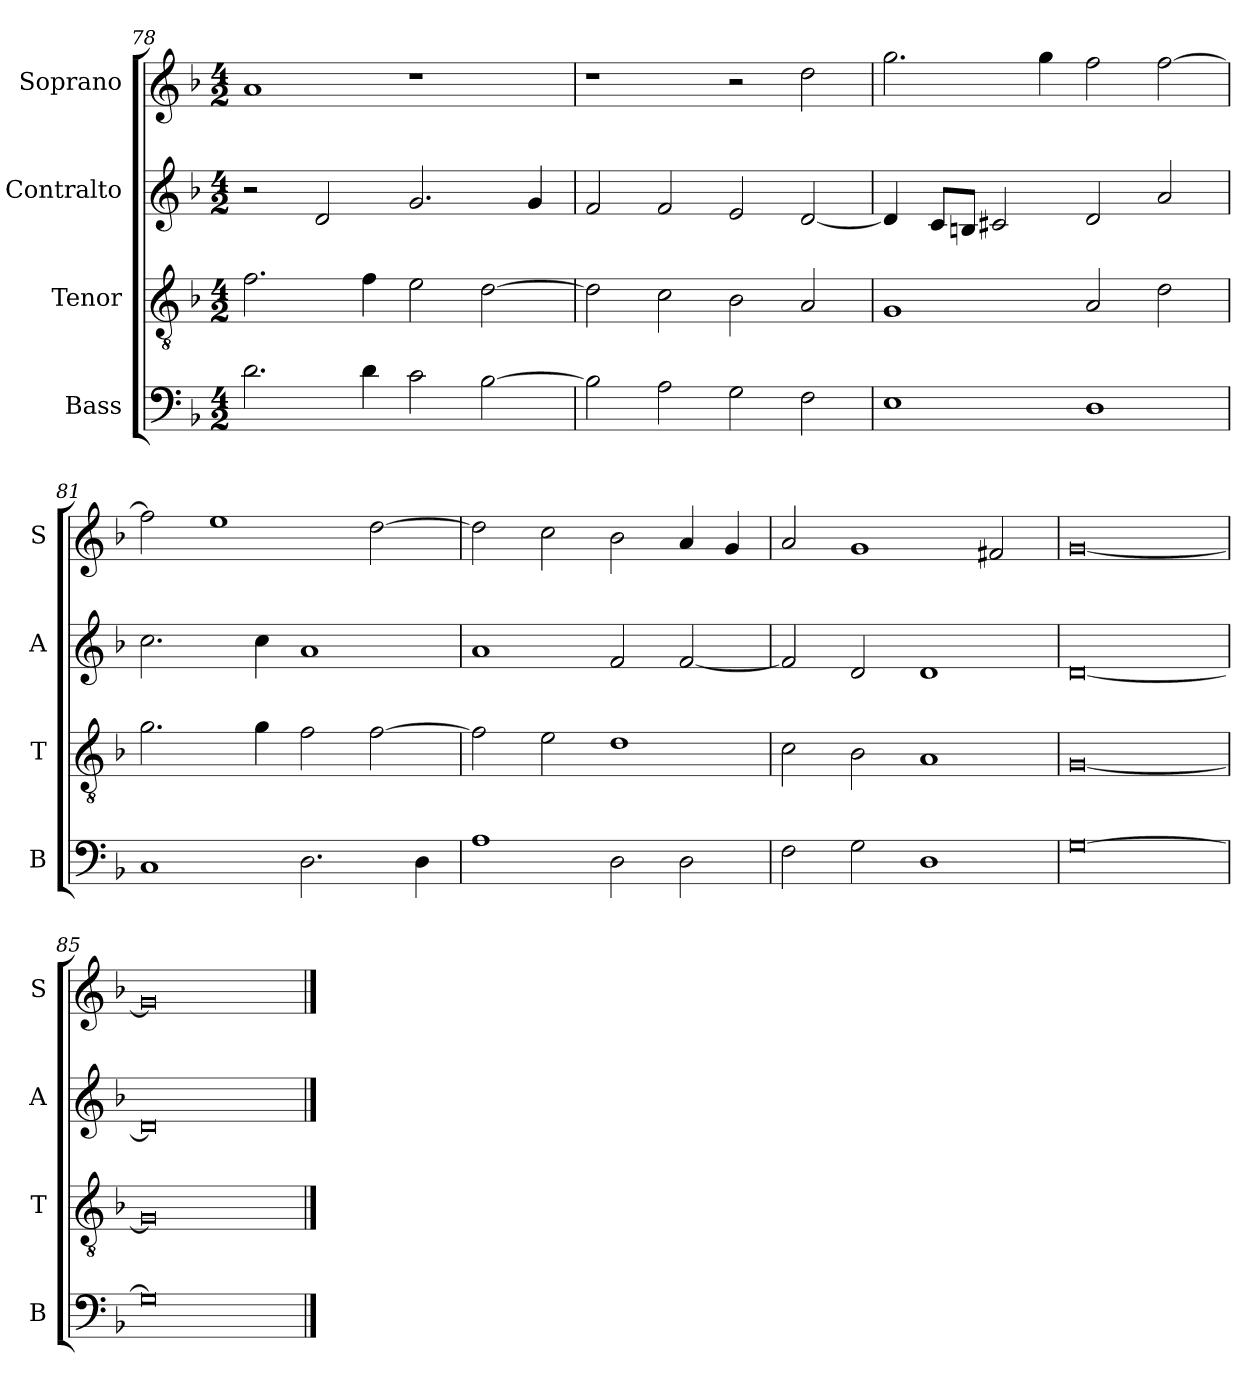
**kern	**kern	**kern	**kern
*part4	*part3	*part2	*part1
*staff4	*staff3	*staff2	*staff1
*I"Bass	*I"Tenor	*I"Contralto	*I"Soprano
*I'B	*I'T	*I'A	*I'S
*clefF4	*clefGv2	*clefG2	*clefG2
*k[b-]	*k[b-]	*k[b-]	*k[b-]
*G:dor	*G:dor	*G:dor	*G:dor
*M4/2	*M4/2	*M4/2	*M4/2
=78	=78	=78	=78
2.d	2.f	2r	1a
.	.	2d	.
4d	4f	.	.
2c	2e	2.g	1r
[2B-	[2d	.	.
.	.	4g	.
=79	=79	=79	=79
2B-]	2d]	2f	1r
2A	2c	2f	.
2G	2B-	2e	2r
2F	2A	[2d	2dd
=80	=80	=80	=80
1E	1G	4d]	2.gg
.	.	8c/L	.
.	.	8Bn/J	.
.	.	2c#X	.
.	.	.	4gg
1D	2A	2d	2ff
.	2d	2a	[2ff
=81	=81	=81	=81
1C	2.g	2.cc	2ff]
.	.	.	1ee
.	4g	4cc	.
2.D	2f	1a	.
.	[2f	.	[2dd
4D	.	.	.
=82	=82	=82	=82
1A	2f]	1a	2dd]
.	2e	.	2cc
2D	1d	2f	2b-
2D	.	[2f	4a
.	.	.	4g
=83	=83	=83	=83
2F	2c	2f]	2a
2G	2B-	2d	1g
1D	1A	1d	.
.	.	.	2f#X
=84	=84	=84	=84
[0G	[0G	[0d	[0g
=85	=85	=85	=85
0G]	0G]	0d]	0g]
==	==	==	==
*-	*-	*-	*-
